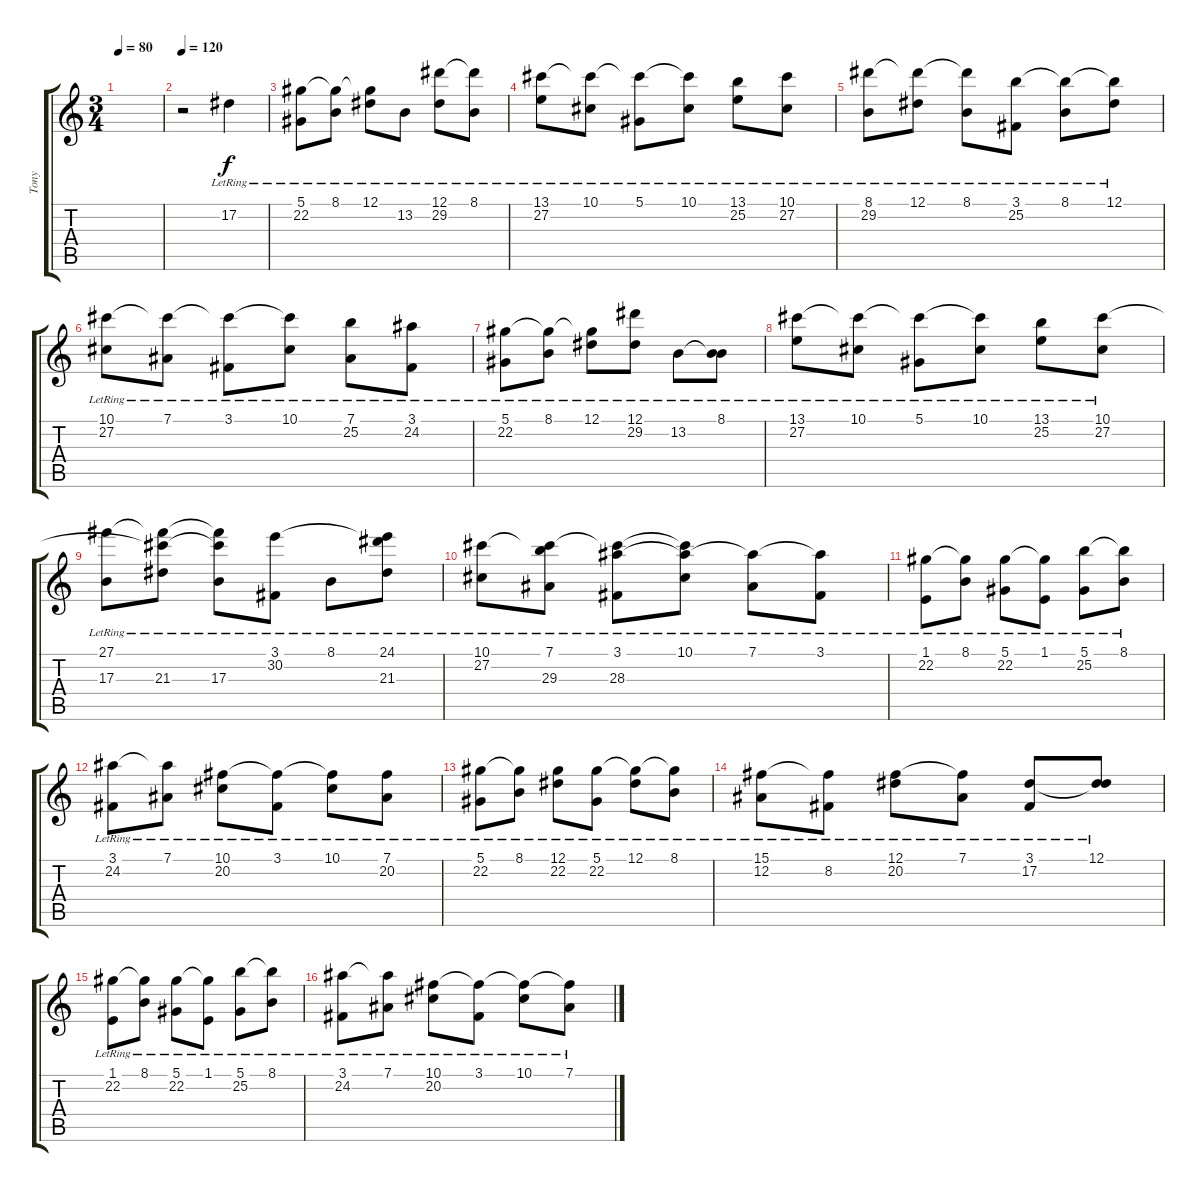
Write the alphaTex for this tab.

\track ("Tony" "Tony") {instrument pad5bowed}
\staff {score tabs}
\tuning (Eb4 Bb3 Gb3 Db3 Ab2 Eb2) {hide}
\ts (3 4)
\tempo 80
\clef g2
\ks c
|
\tempo 120
r.2 17.2{lr}.4 |
(5.1{lr} 22.2{lr}).8 (8.1{lr} 22.2{t}).8 (12.1{lr} 22.2{t}).8 13.2{lr}.8 (12.1{lr} 29.2{lr}).8 (8.1{lr} 29.2{t}).8 |
(13.1{lr} 27.2{lr}).8 (10.1{lr} 27.2{t}).8 (5.1{lr} 27.2{t}).8 (10.1{lr} 27.2{t}).8 (13.1{lr} 25.2{lr}).8 (10.1{lr} 27.2{lr}).8 |
(8.1{lr} 29.2{lr}).8 (12.1{lr} 29.2{t}).8 (8.1{lr} 29.2{t}).8 (3.1{lr} 25.2{lr}).8 (8.1{lr} 25.2{t}).8 (12.1{lr} 25.2{t}).8 |
(10.1{lr} 27.2{lr}).8 (7.1{lr} 27.2{t}).8 (3.1{lr} 27.2{t}).8 (10.1{lr} 27.2{t}).8 (7.1{lr} 25.2{lr}).8 (3.1{lr} 24.2{lr}).8 |
(5.1{lr} 22.2{lr}).8 (8.1{lr} 22.2{t}).8 (12.1{lr} 22.2{t}).8 (12.1{lr} 29.2{lr}).8 13.2{lr}.8 (8.1{lr} 13.2{t}).8 |
(13.1{lr} 27.2{lr}).8 (10.1{lr} 27.2{t}).8 (5.1{lr} 27.2{t}).8 (10.1{lr} 27.2{t}).8 (13.1{lr} 25.2{lr}).8 (10.1{lr} 27.2{lr}).8 |
(27.1{lr} 17.3{lr}).8 (27.1{t} 27.2{t} 21.3{lr}).8 (27.1{t} 27.2{t} 17.3{lr}).8 (3.1{lr} 30.2{lr}).8 8.1{lr}.8 (24.1{lr} 30.2{t} 21.3{lr}).8 |
(10.1{lr} 27.2{lr}).8 (7.1{lr} 27.2{t} 29.3{lr}).8 (3.1{lr} 27.2{t} 28.3{lr}).8 (10.1{lr} 27.2{t} 28.3{t}).8 (7.1{lr} 28.3{t}).8 (3.1{lr} 28.3{t}).8 |
(1.1{lr} 22.2{lr}).8 (8.1{lr} 22.2{t}).8 (5.1{lr} 22.2{lr}).8 (1.1{lr} 22.2{t}).8 (5.1{lr} 25.2{lr}).8 (8.1{lr} 25.2{t}).8 |
(3.1{lr} 24.2{lr}).8 (7.1{lr} 24.2{t}).8 (10.1{lr} 20.2{lr}).8 (3.1{lr} 20.2{t}).8 (10.1{lr} 20.2{t}).8 (7.1{lr} 20.2{lr}).8 |
(5.1{lr} 22.2{lr}).8 (8.1{lr} 22.2{t}).8 (12.1{lr} 22.2{lr}).8 (5.1{lr} 22.2{lr}).8 (12.1{lr} 22.2{t}).8 (8.1{lr} 22.2{t}).8 |
(15.1{lr} 12.2{lr}).8 (15.1{t} 8.2{lr}).8 (12.1{lr} 20.2{lr}).8 (7.1{lr} 20.2{t}).8 (3.1{lr} 17.2{lr}).8 (12.1{lr} 17.2{t}).8 |
(1.1{lr} 22.2{lr}).8 (8.1{lr} 22.2{t}).8 (5.1{lr} 22.2{lr}).8 (1.1{lr} 22.2{t}).8 (5.1{lr} 25.2{lr}).8 (8.1{lr} 25.2{t}).8 |
(3.1{lr} 24.2{lr}).8 (7.1{lr} 24.2{t}).8 (10.1{lr} 20.2{lr}).8 (3.1{lr} 20.2{t}).8 (10.1{lr} 20.2{t}).8 (7.1{lr} 20.2{t}).8
